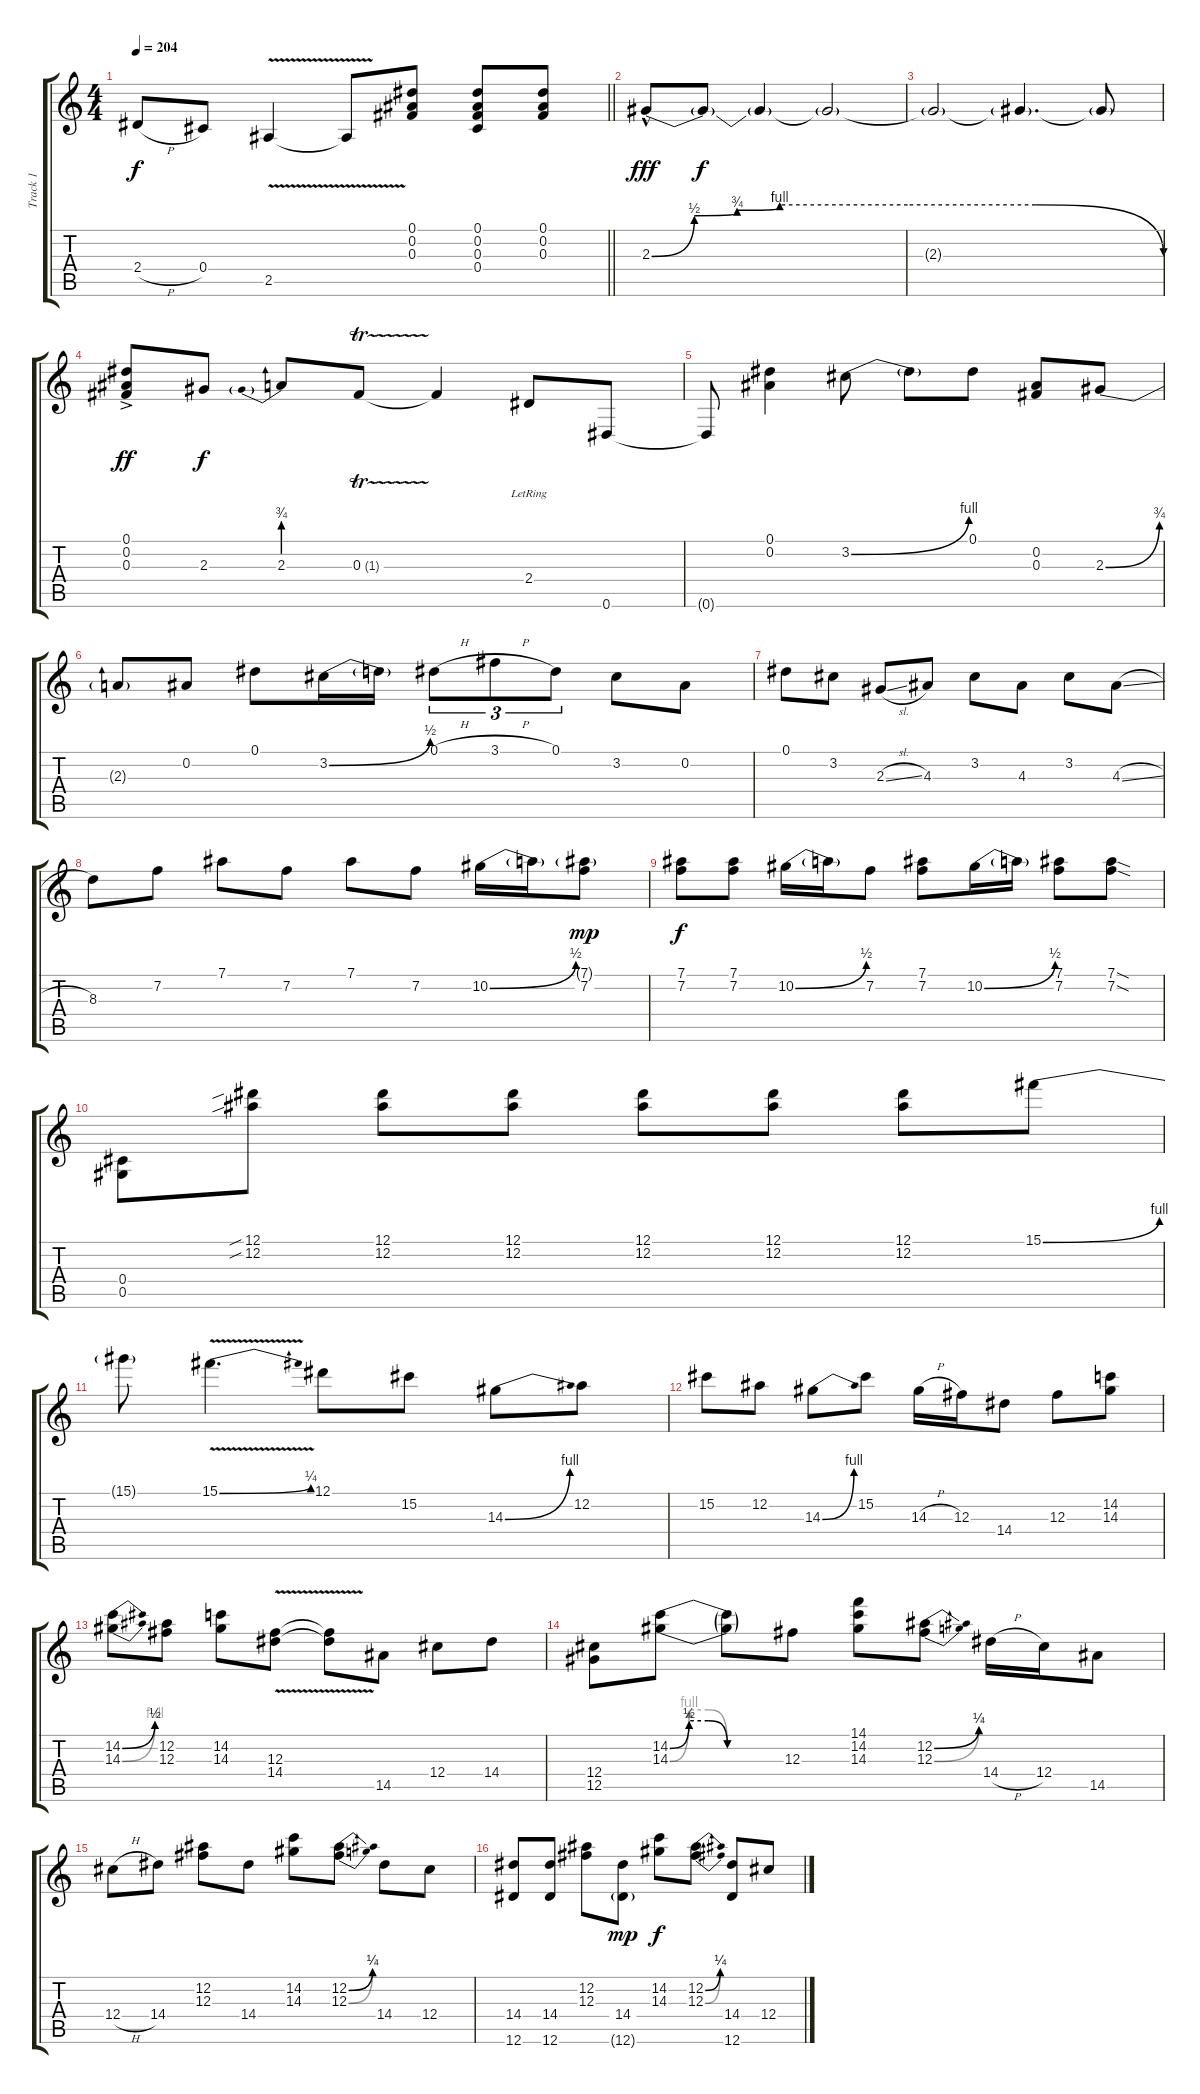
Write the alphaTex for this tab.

\track ("Track 1" "Track 1") {instrument electricguitarjazz}
\staff {score tabs}
\tuning (Eb4 Bb3 Gb3 Db3 Ab2 Eb2) {hide}
\ts (4 4)
\tempo 204
\clef g2
\barLineRight lightlight
\ks c
2.4{h}.8{dy f} 0.4.8 2.5{v}.4 2.5{t}.8 (0.1 0.2 0.3).8 (0.1 0.2 0.3 0.4).8 (0.1 0.2 0.3).8 |
2.3{be (custom 0 0 5 2 10 3 15 4 30 4 45 4 60 0) hac}.8{dy fff} 2.3{t}.8{dy f} 2.3{t}.4 2.3{t}.2 |
2.3{t}.2 2.3{t}.4{d} 2.3{t}.8 |
(0.1{ac} 0.2{ac} 0.3{ac}).8{dy ff} 2.3.8{dy f} 2.3{be (prebend 0 3 60 3)}.8 0.3{tr (1 32)}.8 0.3{t}.4 2.4{lr}.8 0.6.8 |
0.6{t}.8 (0.1 0.2).4 3.2{be (bend 0 0 60 4)}.8 3.2{t}.8 0.1.8 (0.2 0.3).8 2.3{be (bend 0 0 60 3)}.8 |
2.3{t}.8 0.2.8 0.1.8 3.2{be (bend 0 0 60 2)}.16 3.2{t}.16 0.1{h}.8{tu (3 2)} 3.1{h}.8{tu (3 2)} 0.1.8{tu (3 2)} 3.2.8 0.2.8 |
0.1.8 3.2.8 2.3{sl}.8 4.3.8 3.2.8 4.3.8 3.2.8 4.3{sl}.8 |
8.3.8 7.2.8 7.1.8 7.2.8 7.1.8 7.2.8 10.2{be (bend 0 0 60 2)}.16 10.2{t}.16 (7.1{g} 7.2).8{dy mp} |
(7.1 7.2).8{dy f} (7.1 7.2).8 10.2{be (bend 0 0 60 2)}.16 10.2{t}.16 7.2.8 (7.1 7.2).8 10.2{be (bend 0 0 60 2)}.16 10.2{t}.16 (7.1 7.2).8 (7.1{sod} 7.2{sod}).8 |
(0.4 0.5).8 (12.1{sib} 12.2{sib}).8 (12.1 12.2).8 (12.1 12.2).8 (12.1 12.2).8 (12.1 12.2).8 (12.1 12.2).8 15.1{be (bend 0 0 60 4)}.8 |
15.1{t}.8 15.1{be (bend 0 0 60 1) v}.4{d} 12.1.8 15.2.8 14.3{be (bend 0 0 60 4)}.8 12.2.8 |
15.2.8 12.2.8 14.3{be (bend 0 0 60 4)}.8 15.2.8 14.3{h}.16 12.3.16 14.4.8 12.3.8 (14.2 14.3).8 |
(14.2{be (bend 0 0 60 2)} 14.3{be (bend 0 0 60 4)}).8 (12.2 12.3).8 (14.2 14.3).8 (12.3{v} 14.4{v}).8 (12.3{t} 14.4{t}).8 14.5.8 12.4.8 14.4.8 |
(12.4 12.5).8 (14.2{be (custom 0 0 10 2 20 2 30 0 60 0)} 14.3{be (custom 0 0 10 4 20 4 30 0 60 0)}).8 (14.2{t} 14.3{t}).8 12.3.8 (14.1 14.2 14.3).8 (12.2{be (bend 0 0 60 1)} 12.3{be (bend 0 0 60 2)}).8 14.4{h}.16 12.4.16 14.5.8 |
12.4{h}.8 14.4.8 (12.2 12.3).8 14.4.8 (14.2 14.3).8 (12.2{be (bend 0 0 60 1)} 12.3{be (bend 0 0 60 2)}).8 14.4.8 12.4.8 |
(14.4 12.6).8 (14.4 12.6).8 (12.2 12.3).8 (14.4 12.6{g}).8{dy mp} (14.2 14.3).8{dy f} (12.2{be (bend 0 0 60 1)} 12.3{be (bend 0 0 60 1)}).8 (14.4 12.6).8 12.4.8
